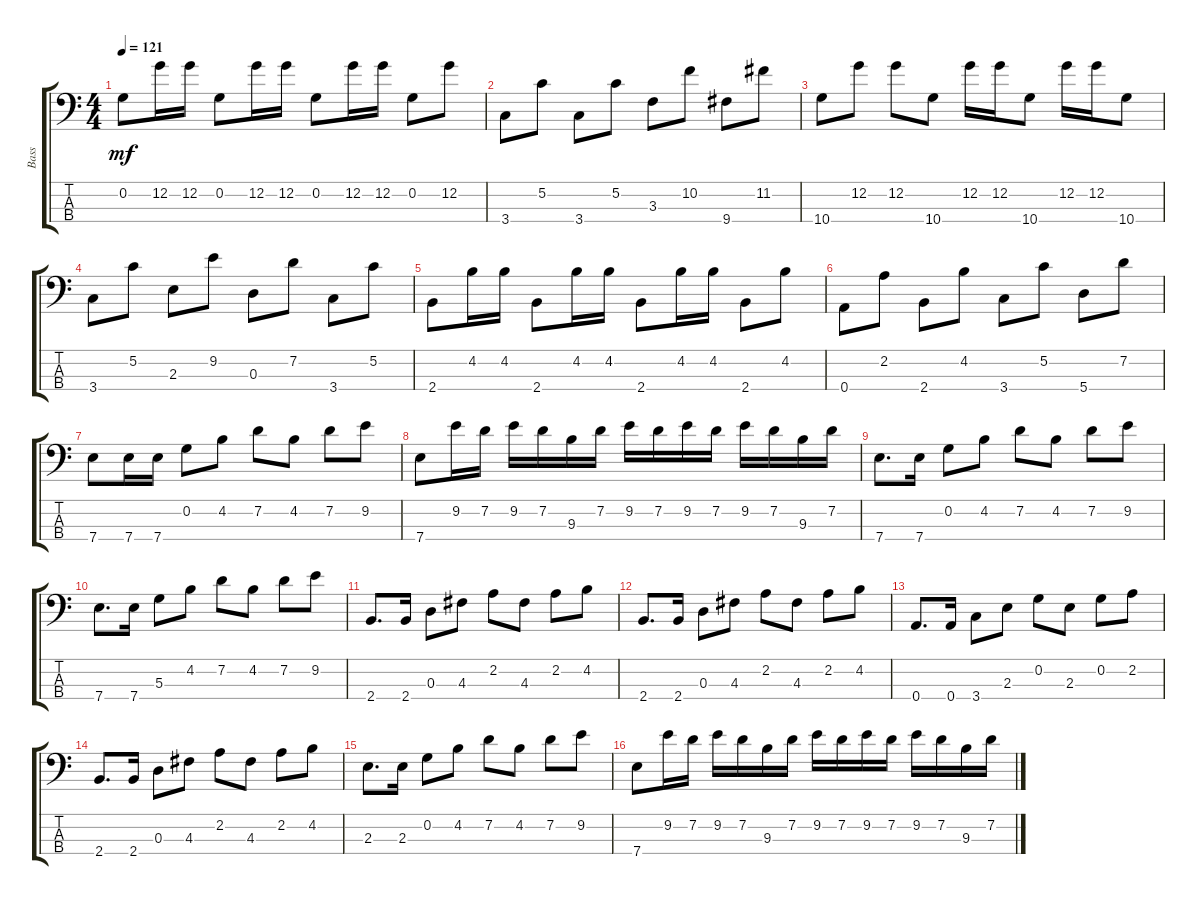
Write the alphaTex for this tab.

\track ("Bass" "Bass") {solo instrument electricbassfinger}
\staff {score tabs}
\tuning (C-1 G2 D2 A1) {hide}
\ts (4 4)
\tempo 121
\clef f4
\ks c
0.2.8{dy mf} 12.2.16 12.2.16 0.2.8 12.2.16 12.2.16 0.2.8 12.2.16 12.2.16 0.2.8 12.2.8 |
3.4.8 5.2.8 3.4.8 5.2.8 3.3.8 10.2.8 9.4.8 11.2.8 |
10.4.8 12.2.8 12.2.8 10.4.8 12.2.16 12.2.16 10.4.8 12.2.16 12.2.16 10.4.8 |
3.4.8 5.2.8 2.3.8 9.2.8 0.3.8 7.2.8 3.4.8 5.2.8 |
2.4.8 4.2.16 4.2.16 2.4.8 4.2.16 4.2.16 2.4.8 4.2.16 4.2.16 2.4.8 4.2.8 |
0.4.8 2.2.8 2.4.8 4.2.8 3.4.8 5.2.8 5.4.8 7.2.8 |
7.4.8 7.4.16 7.4.16 0.2.8 4.2.8 7.2.8 4.2.8 7.2.8 9.2.8 |
7.4.8 9.2.16 7.2.16 9.2.16 7.2.16 9.3.16 7.2.16 9.2.16 7.2.16 9.2.16 7.2.16 9.2.16 7.2.16 9.3.16 7.2.16 |
7.4.8{d} 7.4.16 0.2.8 4.2.8 7.2.8 4.2.8 7.2.8 9.2.8 |
7.4.8{d} 7.4.16 5.3.8 4.2.8 7.2.8 4.2.8 7.2.8 9.2.8 |
2.4.8{d} 2.4.16 0.3.8 4.3.8 2.2.8 4.3.8 2.2.8 4.2.8 |
2.4.8{d} 2.4.16 0.3.8 4.3.8 2.2.8 4.3.8 2.2.8 4.2.8 |
0.4.8{d} 0.4.16 3.4.8 2.3.8 0.2.8 2.3.8 0.2.8 2.2.8 |
2.4.8{d} 2.4.16 0.3.8 4.3.8 2.2.8 4.3.8 2.2.8 4.2.8 |
2.3.8{d} 2.3.16 0.2.8 4.2.8 7.2.8 4.2.8 7.2.8 9.2.8 |
7.4.8 9.2.16 7.2.16 9.2.16 7.2.16 9.3.16 7.2.16 9.2.16 7.2.16 9.2.16 7.2.16 9.2.16 7.2.16 9.3.16 7.2.16
